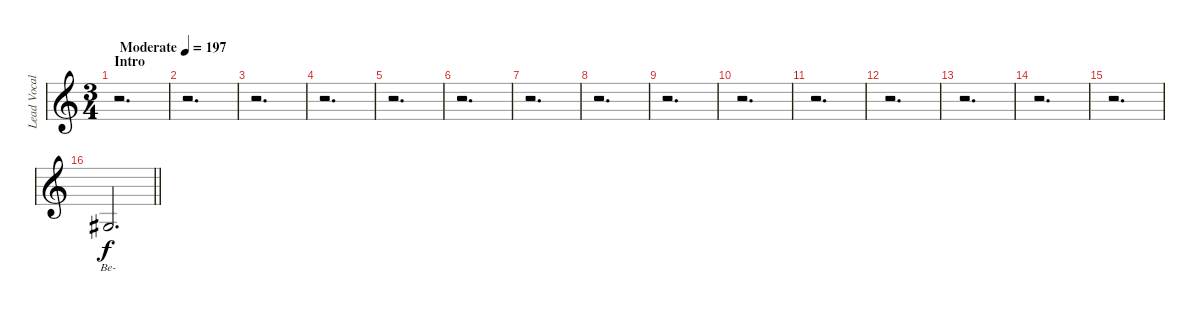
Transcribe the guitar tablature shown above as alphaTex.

\track ("Lead Vocals I" "Lead Vocal") {instrument lead6voice}
\staff {score}
\tuning (Eb4 Bb3 Gb3 Db3 Ab2 Db2) {hide}
\ts (3 4)
\section ("" "Intro")
\tempo (197 "Moderate")
\clef g2
\ks c
r.2{d dy f instrument lead6voice} |
r.2{d} |
r.2{d} |
r.2{d} |
r.2{d} |
r.2{d} |
r.2{d} |
r.2{d} |
r.2{d} |
r.2{d} |
r.2{d} |
r.2{d} |
r.2{d} |
r.2{d} |
r.2{d} |
\barLineRight lightlight
7.4.2{d lyrics (0 "Be-") lyrics (1 "") lyrics (2 "") lyrics (3 "") lyrics (4 "")}
